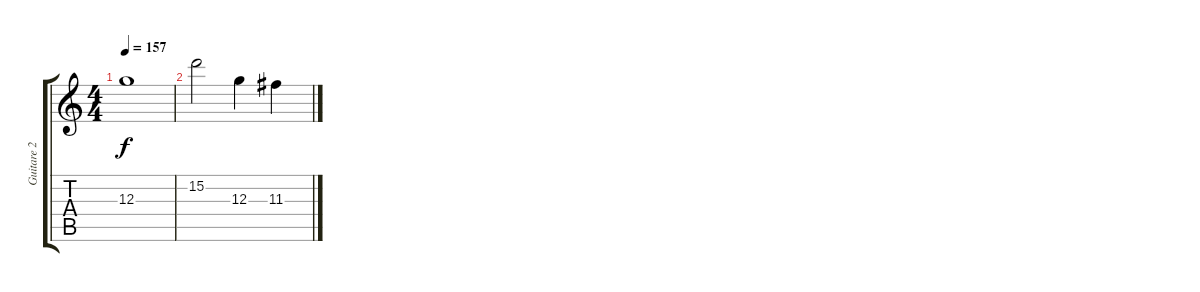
\track ("Guitare 2" "Guitare 2") {instrument distortionguitar}
\staff {score tabs}
\tuning (E4 B3 G3 D3 A2 E2) {hide}
\ts (4 4)
\tempo 157
\clef g2
\ks c
12.3.1{dy f} |
15.2.2 12.3.4 11.3.4
